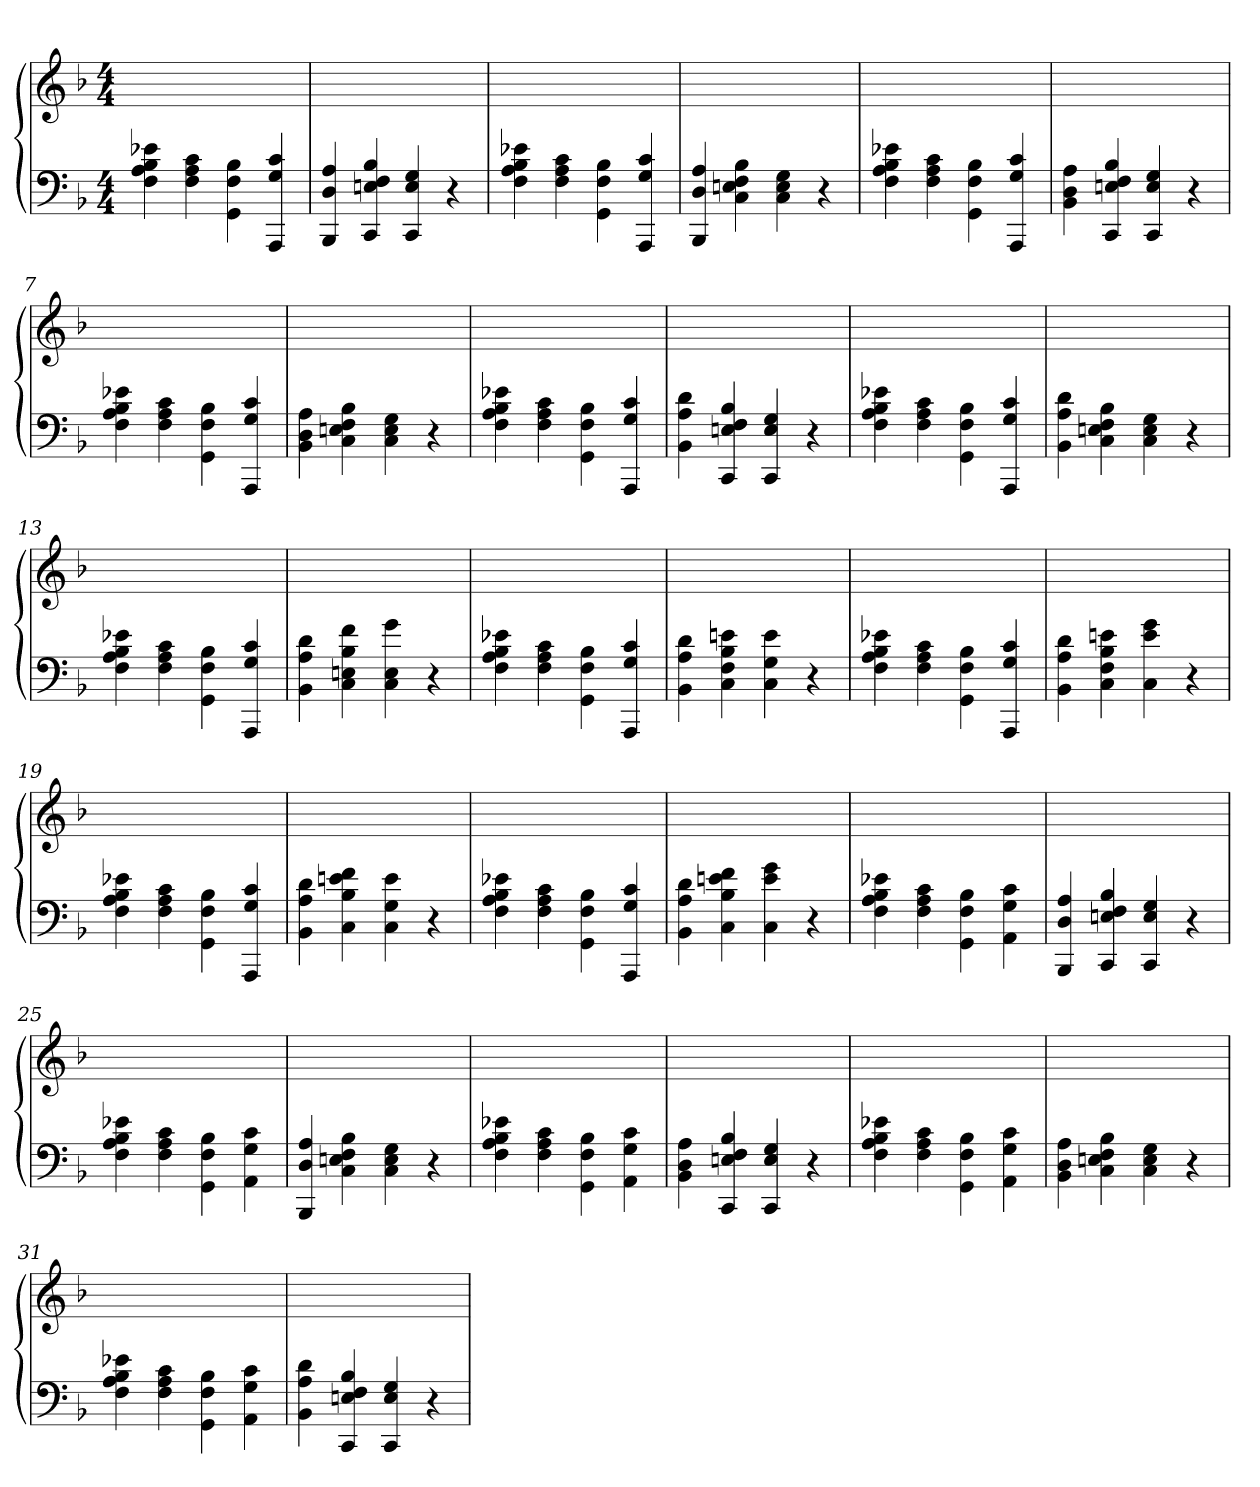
**kern	**kern
*part2	*part1
*staff2	*staff1
*clefF4	*clefG2
*k[b-]	*k[b-]
*F:	*F:
*M4/4	*M4/4
*MM60	*MM60
=1	=1
4F 4A 4B- 4e-X	1ryy
4F 4A 4c	.
4GG 4F 4B-	.
4AAA 4G 4c	.
=2	=2
4BBB- 4D 4A	1ryy
4CC 4En 4F 4B-	.
4CC 4E 4G	.
4r	.
=3	=3
4F 4A 4B- 4e-X	1ryy
4F 4A 4c	.
4GG 4F 4B-	.
4AAA 4G 4c	.
=4	=4
4BBB- 4D 4A	1ryy
4C 4En 4F 4B-	.
4C 4E 4G	.
4r	.
=5	=5
4F 4A 4B- 4e-X	1ryy
4F 4A 4c	.
4GG 4F 4B-	.
4AAA 4G 4c	.
=6	=6
4BB- 4D 4A	1ryy
4CC 4En 4F 4B-	.
4CC 4E 4G	.
4r	.
=7	=7
4F 4A 4B- 4e-X	1ryy
4F 4A 4c	.
4GG 4F 4B-	.
4AAA 4G 4c	.
=8	=8
4BB- 4D 4A	1ryy
4C 4En 4F 4B-	.
4C 4E 4G	.
4r	.
=9	=9
4F 4A 4B- 4e-X	1ryy
4F 4A 4c	.
4GG 4F 4B-	.
4AAA 4G 4c	.
=10	=10
4BB- 4A 4d	1ryy
4CC 4En 4F 4B-	.
4CC 4E 4G	.
4r	.
=11	=11
4F 4A 4B- 4e-X	1ryy
4F 4A 4c	.
4GG 4F 4B-	.
4AAA 4G 4c	.
=12	=12
4BB- 4A 4d	1ryy
4C 4En 4F 4B-	.
4C 4E 4G	.
4r	.
=13	=13
4F 4A 4B- 4e-X	1ryy
4F 4A 4c	.
4GG 4F 4B-	.
4AAA 4G 4c	.
=14	=14
4BB- 4A 4d	1ryy
4C 4En 4B- 4f	.
4C 4E 4g	.
4r	.
=15	=15
4F 4A 4B- 4e-X	1ryy
4F 4A 4c	.
4GG 4F 4B-	.
4AAA 4G 4c	.
=16	=16
4BB- 4A 4d	1ryy
4C 4F 4B- 4en	.
4C 4G 4e	.
4r	.
=17	=17
4F 4A 4B- 4e-X	1ryy
4F 4A 4c	.
4GG 4F 4B-	.
4AAA 4G 4c	.
=18	=18
4BB- 4A 4d	1ryy
4C 4F 4B- 4en	.
4C 4e 4g	.
4r	.
=19	=19
4F 4A 4B- 4e-X	1ryy
4F 4A 4c	.
4GG 4F 4B-	.
4AAA 4G 4c	.
=20	=20
4BB- 4A 4d	1ryy
4C 4B- 4en 4f	.
4C 4G 4e	.
4r	.
=21	=21
4F 4A 4B- 4e-X	1ryy
4F 4A 4c	.
4GG 4F 4B-	.
4AAA 4G 4c	.
=22	=22
4BB- 4A 4d	1ryy
4C 4B- 4en 4f	.
4C 4e 4g	.
4r	.
=23	=23
4F 4A 4B- 4e-X	1ryy
4F 4A 4c	.
4GG 4F 4B-	.
4AA 4G 4c	.
=24	=24
4BBB- 4D 4A	1ryy
4CC 4En 4F 4B-	.
4CC 4E 4G	.
4r	.
=25	=25
4F 4A 4B- 4e-X	1ryy
4F 4A 4c	.
4GG 4F 4B-	.
4AA 4G 4c	.
=26	=26
4BBB- 4D 4A	1ryy
4C 4En 4F 4B-	.
4C 4E 4G	.
4r	.
=27	=27
4F 4A 4B- 4e-X	1ryy
4F 4A 4c	.
4GG 4F 4B-	.
4AA 4G 4c	.
=28	=28
4BB- 4D 4A	1ryy
4CC 4En 4F 4B-	.
4CC 4E 4G	.
4r	.
=29	=29
4F 4A 4B- 4e-X	1ryy
4F 4A 4c	.
4GG 4F 4B-	.
4AA 4G 4c	.
=30	=30
4BB- 4D 4A	1ryy
4C 4En 4F 4B-	.
4C 4E 4G	.
4r	.
=31	=31
4F 4A 4B- 4e-X	1ryy
4F 4A 4c	.
4GG 4F 4B-	.
4AA 4G 4c	.
=32	=32
4BB- 4A 4d	1ryy
4CC 4En 4F 4B-	.
4CC 4E 4G	.
4r	.
=	=
*-	*-
